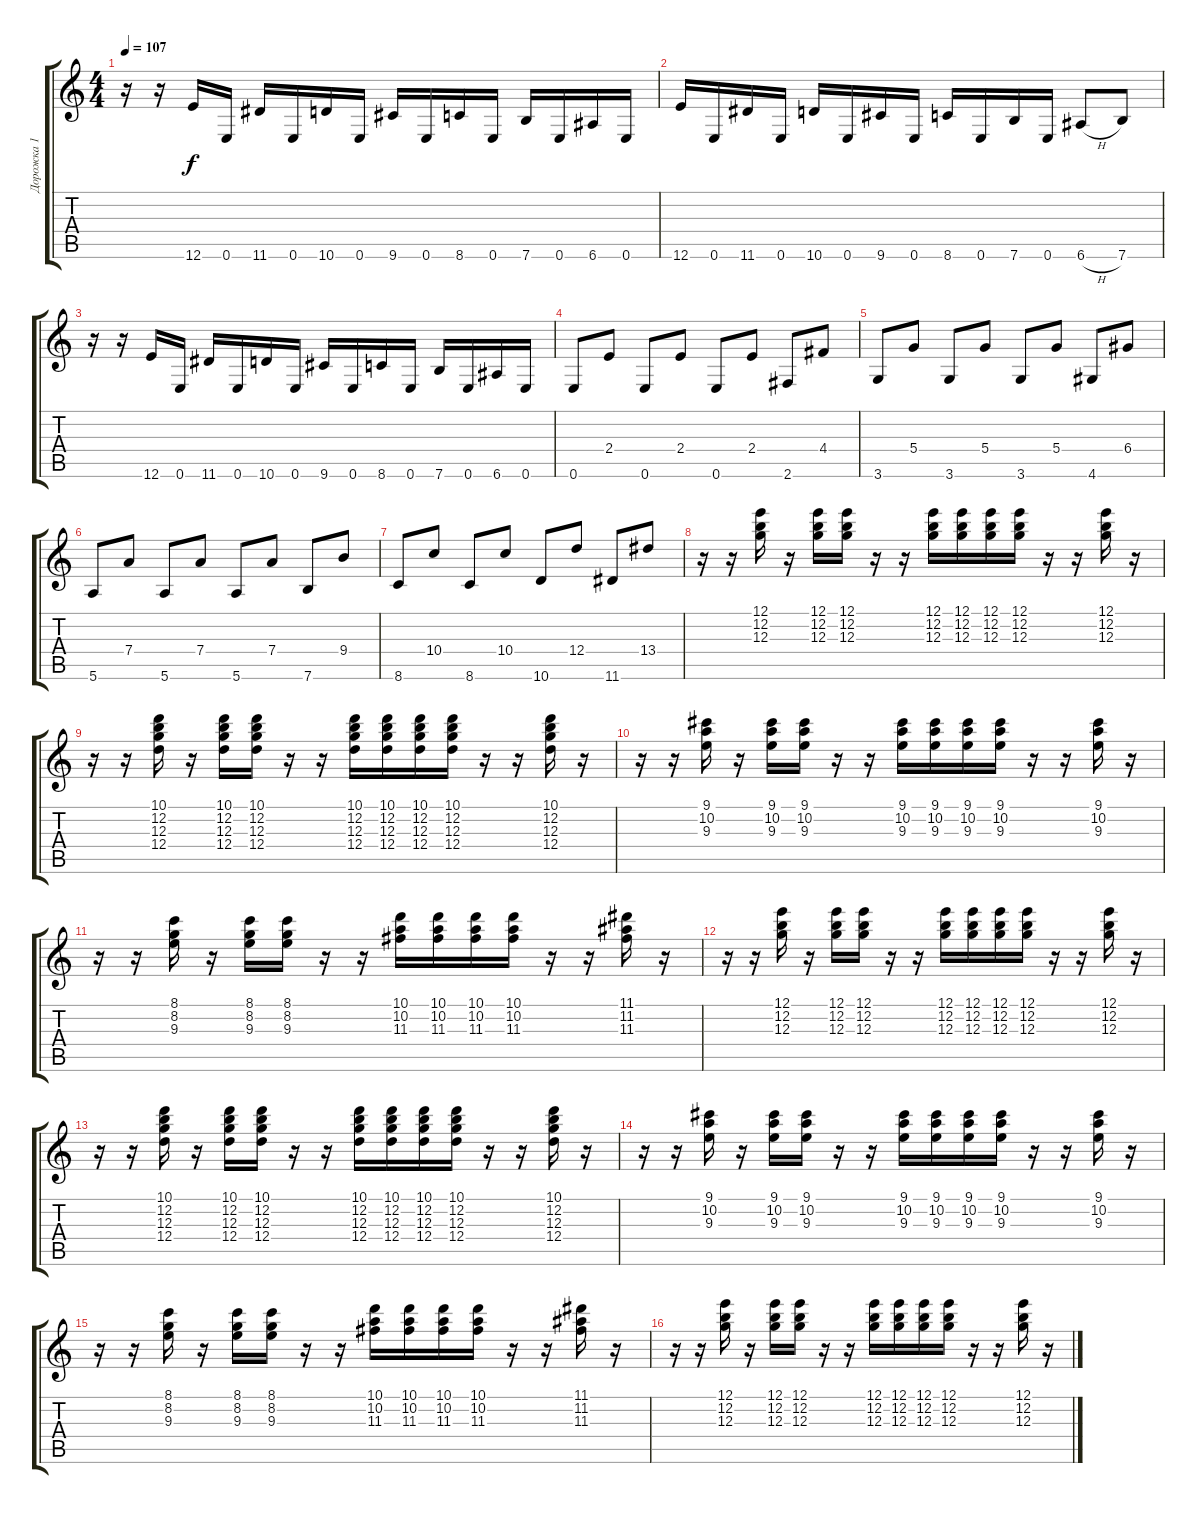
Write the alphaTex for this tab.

\track ("Дорожка 1" "Дорожка 1") {instrument overdrivenguitar}
\staff {score tabs}
\tuning (E4 B3 G3 D3 A2 E2) {hide}
\ts (4 4)
\tempo 107
\clef g2
\ks c
r.16{dy f} r.16 12.6.16 0.6.16 11.6.16 0.6.16 10.6.16 0.6.16 9.6.16 0.6.16 8.6.16 0.6.16 7.6.16 0.6.16 6.6.16 0.6.16 |
12.6.16 0.6.16 11.6.16 0.6.16 10.6.16 0.6.16 9.6.16 0.6.16 8.6.16 0.6.16 7.6.16 0.6.16 6.6{h}.8 7.6.8 |
r.16 r.16 12.6.16 0.6.16 11.6.16 0.6.16 10.6.16 0.6.16 9.6.16 0.6.16 8.6.16 0.6.16 7.6.16 0.6.16 6.6.16 0.6.16 |
0.6.8 2.4.8 0.6.8 2.4.8 0.6.8 2.4.8 2.6.8 4.4.8 |
3.6.8 5.4.8 3.6.8 5.4.8 3.6.8 5.4.8 4.6.8 6.4.8 |
5.6.8 7.4.8 5.6.8 7.4.8 5.6.8 7.4.8 7.6.8 9.4.8 |
8.6.8 10.4.8 8.6.8 10.4.8 10.6.8 12.4.8 11.6.8 13.4.8 |
r.16 r.16 (12.1 12.2 12.3).16 r.16 (12.1 12.2 12.3).16 (12.1 12.2 12.3).16 r.16 r.16 (12.1 12.2 12.3).16 (12.1 12.2 12.3).16 (12.1 12.2 12.3).16 (12.1 12.2 12.3).16 r.16 r.16 (12.1 12.2 12.3).16 r.16 |
r.16 r.16 (10.1 12.2 12.3 12.4).16 r.16 (10.1 12.2 12.3 12.4).16 (10.1 12.2 12.3 12.4).16 r.16 r.16 (10.1 12.2 12.3 12.4).16 (10.1 12.2 12.3 12.4).16 (10.1 12.2 12.3 12.4).16 (10.1 12.2 12.3 12.4).16 r.16 r.16 (10.1 12.2 12.3 12.4).16 r.16 |
r.16 r.16 (9.1 10.2 9.3).16 r.16 (9.1 10.2 9.3).16 (9.1 10.2 9.3).16 r.16 r.16 (9.1 10.2 9.3).16 (9.1 10.2 9.3).16 (9.1 10.2 9.3).16 (9.1 10.2 9.3).16 r.16 r.16 (9.1 10.2 9.3).16 r.16 |
r.16 r.16 (8.1 8.2 9.3).16 r.16 (8.1 8.2 9.3).16 (8.1 8.2 9.3).16 r.16 r.16 (10.1 10.2 11.3).16 (10.1 10.2 11.3).16 (10.1 10.2 11.3).16 (10.1 10.2 11.3).16 r.16 r.16 (11.1 11.2 11.3).16 r.16 |
r.16 r.16 (12.1 12.2 12.3).16 r.16 (12.1 12.2 12.3).16 (12.1 12.2 12.3).16 r.16 r.16 (12.1 12.2 12.3).16 (12.1 12.2 12.3).16 (12.1 12.2 12.3).16 (12.1 12.2 12.3).16 r.16 r.16 (12.1 12.2 12.3).16 r.16 |
r.16 r.16 (10.1 12.2 12.3 12.4).16 r.16 (10.1 12.2 12.3 12.4).16 (10.1 12.2 12.3 12.4).16 r.16 r.16 (10.1 12.2 12.3 12.4).16 (10.1 12.2 12.3 12.4).16 (10.1 12.2 12.3 12.4).16 (10.1 12.2 12.3 12.4).16 r.16 r.16 (10.1 12.2 12.3 12.4).16 r.16 |
r.16 r.16 (9.1 10.2 9.3).16 r.16 (9.1 10.2 9.3).16 (9.1 10.2 9.3).16 r.16 r.16 (9.1 10.2 9.3).16 (9.1 10.2 9.3).16 (9.1 10.2 9.3).16 (9.1 10.2 9.3).16 r.16 r.16 (9.1 10.2 9.3).16 r.16 |
r.16 r.16 (8.1 8.2 9.3).16 r.16 (8.1 8.2 9.3).16 (8.1 8.2 9.3).16 r.16 r.16 (10.1 10.2 11.3).16 (10.1 10.2 11.3).16 (10.1 10.2 11.3).16 (10.1 10.2 11.3).16 r.16 r.16 (11.1 11.2 11.3).16 r.16 |
r.16 r.16 (12.1 12.2 12.3).16 r.16 (12.1 12.2 12.3).16 (12.1 12.2 12.3).16 r.16 r.16 (12.1 12.2 12.3).16 (12.1 12.2 12.3).16 (12.1 12.2 12.3).16 (12.1 12.2 12.3).16 r.16 r.16 (12.1 12.2 12.3).16 r.16
